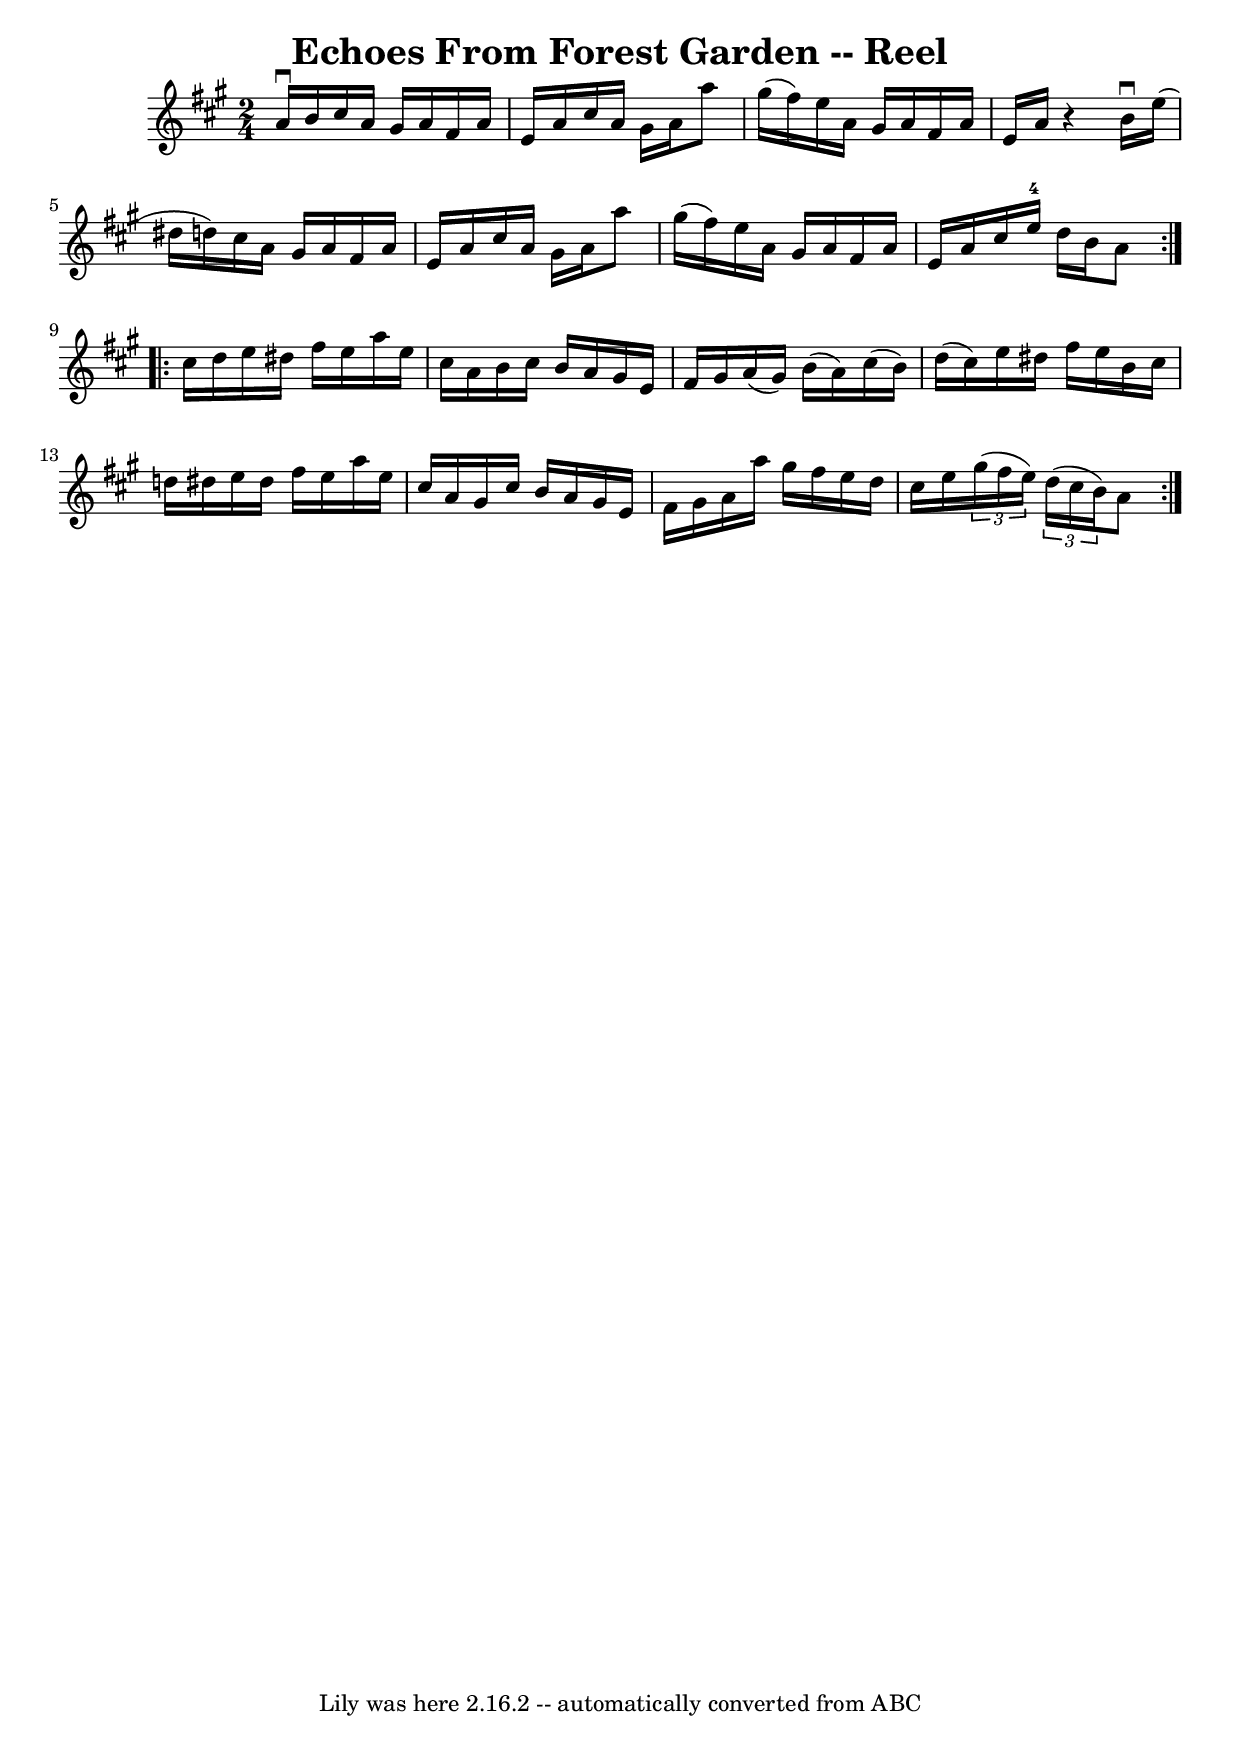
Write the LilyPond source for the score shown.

\version "2.7.40"
\include "Mammoth.ily"
\header {
	%% book = "Ryan's Mammoth Collection"
	crossRefNumber = "1"
	footnotes = "\\\\169"
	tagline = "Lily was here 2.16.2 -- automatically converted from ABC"
	title = "Echoes From Forest Garden -- Reel"
}
voicedefault =  {


\repeat volta 2 {
\time 2/4 \key a \major a'16^\downbow b'16  |
 cis''16 a'16   
 gis'16 a'16 fis'16 a'16 e'16 a'16    |
 cis''16 a'16 
 gis'16 a'16 a''8 gis''16 (fis''16)   |
 e''16 a'16 
 gis'16 a'16 fis'16 a'16 e'16 a'16    |
   r4 b'16 
^\downbow e''16 (dis''16 d''!16)   |
 cis''16 a'16    
gis'16 a'16 fis'16 a'16 e'16 a'16    |
 cis''16 a'16  
 gis'16 a'16 a''8 gis''16 (fis''16)   |
 e''16 a'16  
 gis'16 a'16 fis'16 a'16 e'16 a'16    |
 cis''16    
e''16-4 d''16 b'16 a'8    } \repeat volta 2 { cis''16 d''16  
|
 e''16 dis''16 fis''16 e''16 a''16 e''16 cis''16  
 a'16    |
 b'16 cis''16 b'16 a'16 gis'16 e'16    
fis'16 gis'16    |
 a'16 (gis'16) b'16 (a'16)   
cis''16 (b'16) d''16 (cis''16)   |
 e''16 dis''16    
fis''16 e''16 b'16 cis''16 d''!16 dis''16    |
 e''16  
 dis''16 fis''16 e''16 a''16 e''16 cis''16 a'16    |
  
 gis'16 cis''16 b'16 a'16 gis'16 e'16 fis'16 gis'16    
|
 a'16 a''16 gis''16 fis''16 e''16 d''16 cis''16    
e''16    |
   \times 2/3 { gis''16 (fis''16 e''16) }   
\times 2/3 { d''16 (cis''16 b'16) } a'8  }   
}

\score{
    <<

	\context Staff="default"
	{
	    \voicedefault 
	}

    >>
	\layout {
	}
	\midi {}
}
